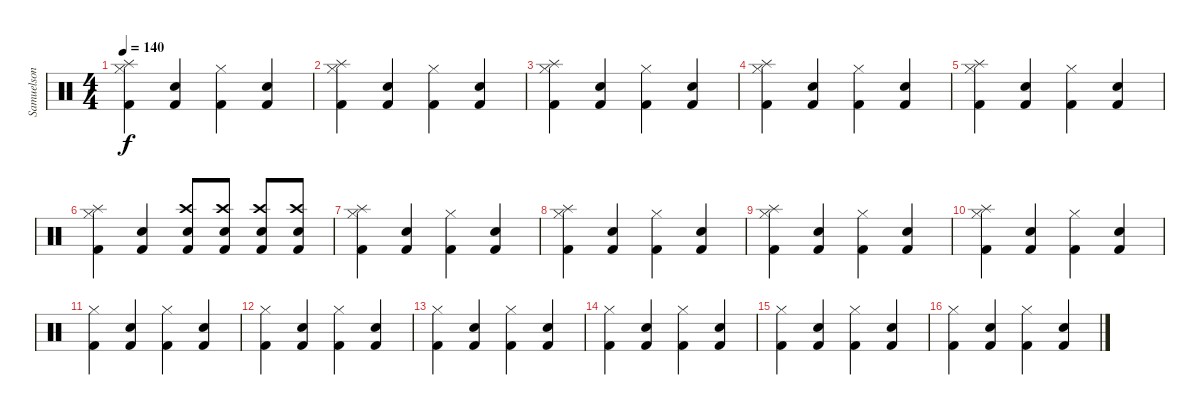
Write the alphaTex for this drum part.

\track ("Samuelson" "Samuelson") {instrument percussion}
\staff {score}
\articulation defaults
\ts (4 4)
\tempo 140
\clef neutral
\ks c
("Splash (hit)" "Kick (hit) 2" "Hi-Hat (closed)").4{dy f} ("Kick (hit) 2" "Electric Snare (hit)").4 ("Kick (hit) 2" "Hi-Hat (closed)").4 ("Kick (hit) 2" "Electric Snare (hit)").4 |
("Splash (hit)" "Kick (hit) 2" "Hi-Hat (closed)").4 ("Kick (hit) 2" "Electric Snare (hit)").4 ("Kick (hit) 2" "Hi-Hat (closed)").4 ("Kick (hit) 2" "Electric Snare (hit)").4 |
("Splash (hit)" "Kick (hit) 2" "Hi-Hat (closed)").4 ("Kick (hit) 2" "Electric Snare (hit)").4 ("Kick (hit) 2" "Hi-Hat (closed)").4 ("Kick (hit) 2" "Electric Snare (hit)").4 |
("Splash (hit)" "Kick (hit) 2" "Hi-Hat (closed)").4 ("Kick (hit) 2" "Electric Snare (hit)").4 ("Kick (hit) 2" "Hi-Hat (closed)").4 ("Kick (hit) 2" "Electric Snare (hit)").4 |
("Splash (hit)" "Kick (hit) 2" "Hi-Hat (closed)").4 ("Kick (hit) 2" "Electric Snare (hit)").4 ("Kick (hit) 2" "Hi-Hat (closed)").4 ("Kick (hit) 2" "Electric Snare (hit)").4 |
("Splash (hit)" "Kick (hit) 2" "Hi-Hat (closed)").4 ("Kick (hit) 2" "Electric Snare (hit)").4 ("Crash high (hit)" "Kick (hit) 2" "Snare (hit) 2").8 ("Crash high (hit)" "Kick (hit) 2" "Snare (hit) 2").8 ("Crash high (hit)" "Kick (hit) 2" "Snare (hit) 2").8 ("Crash high (hit)" "Kick (hit) 2" "Snare (hit) 2").8 |
("Splash (hit)" "Kick (hit) 2" "Hi-Hat (closed)").4 ("Kick (hit) 2" "Electric Snare (hit)").4 ("Kick (hit) 2" "Hi-Hat (closed)").4 ("Kick (hit) 2" "Electric Snare (hit)").4 |
("Splash (hit)" "Kick (hit) 2" "Hi-Hat (closed)").4 ("Kick (hit) 2" "Electric Snare (hit)").4 ("Kick (hit) 2" "Hi-Hat (closed)").4 ("Kick (hit) 2" "Electric Snare (hit)").4 |
("Splash (hit)" "Kick (hit) 2" "Hi-Hat (closed)").4 ("Kick (hit) 2" "Electric Snare (hit)").4 ("Kick (hit) 2" "Hi-Hat (closed)").4 ("Kick (hit) 2" "Electric Snare (hit)").4 |
("Splash (hit)" "Kick (hit) 2" "Hi-Hat (closed)").4 ("Kick (hit) 2" "Electric Snare (hit)").4 ("Kick (hit) 2" "Hi-Hat (closed)").4 ("Kick (hit) 2" "Electric Snare (hit)").4 |
("Hi-Hat (closed)" "Kick (hit) 2").4 ("Electric Snare (hit)" "Kick (hit) 2").4 ("Hi-Hat (closed)" "Kick (hit) 2").4 ("Electric Snare (hit)" "Kick (hit) 2").4 |
("Hi-Hat (closed)" "Kick (hit) 2").4 ("Electric Snare (hit)" "Kick (hit) 2").4 ("Hi-Hat (closed)" "Kick (hit) 2").4 ("Electric Snare (hit)" "Kick (hit) 2").4 |
("Hi-Hat (closed)" "Kick (hit) 2").4 ("Electric Snare (hit)" "Kick (hit) 2").4 ("Hi-Hat (closed)" "Kick (hit) 2").4 ("Electric Snare (hit)" "Kick (hit) 2").4 |
("Hi-Hat (closed)" "Kick (hit) 2").4 ("Electric Snare (hit)" "Kick (hit) 2").4 ("Hi-Hat (closed)" "Kick (hit) 2").4 ("Electric Snare (hit)" "Kick (hit) 2").4 |
("Hi-Hat (closed)" "Kick (hit) 2").4 ("Electric Snare (hit)" "Kick (hit) 2").4 ("Hi-Hat (closed)" "Kick (hit) 2").4 ("Electric Snare (hit)" "Kick (hit) 2").4 |
("Hi-Hat (closed)" "Kick (hit) 2").4 ("Electric Snare (hit)" "Kick (hit) 2").4 ("Hi-Hat (closed)" "Kick (hit) 2").4 ("Electric Snare (hit)" "Kick (hit) 2").4
